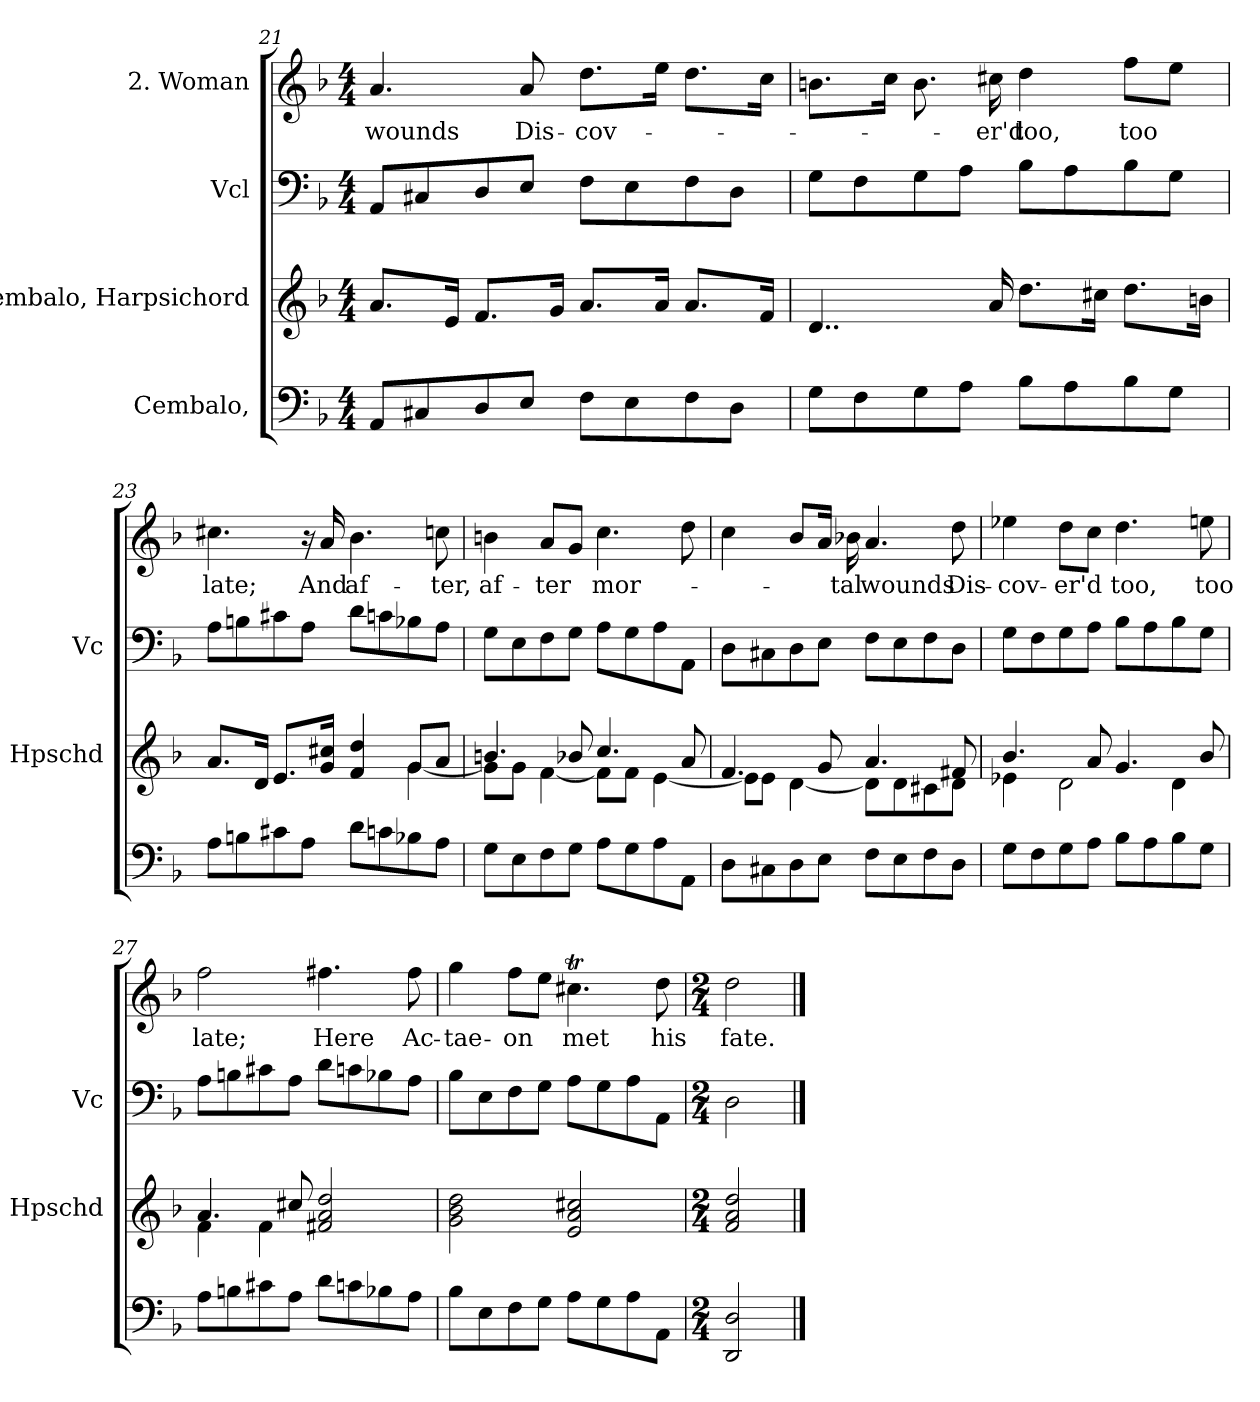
**kern	**kern	**kern	**kern	**text
*part4	*part3	*part2	*part1	*part1
*staff4	*staff3	*staff2	*staff1	*staff1
*I"Cembalo,	*I"Cembalo, Harpsichord	*I"Vcl	*I"2. Woman	*
*	*I'Hpschd	*I'Vc	*	*
*clefF4	*clefG2	*clefF4	*clefG2	*
*k[b-]	*k[b-]	*k[b-]	*k[b-]	*
*M4/4	*M4/4	*M4/4	*M4/4	*
=21	=21	=21	=21	=21
!	!	!	!	!LO:LY:b
8AA/L	8.a/L	8AA/L	4.a/	wounds
8C#X/	.	8C#X/	.	.
.	16e/Jk	.	.	.
8D/	8.f/L	8D/	.	.
!	!	!	!	!LO:LY:b
8E/J	.	8E/J	8a/	Dis-
.	16g/Jk	.	.	.
!	!	!	!	!LO:LY:b
8F\L	8.a/L	8F\L	8.dd\L	-cov-
8E\	.	8E\	.	.
.	16a/Jk	.	16ee\Jk	.
8F\	8.a/L	8F\	8.dd\L	.
8D\J	.	8D\J	.	.
.	16f/Jk	.	16cc\Jk	.
=22	=22	=22	=22	=22
8G\L	4..d/	8G\L	8.bn\L	.
8F\	.	8F\	.	.
.	.	.	16cc\Jk	.
8G\	.	8G\	8.b\	.
8A\J	.	8A\J	.	.
!	!	!	!	!LO:LY:b
.	16a/	.	16cc#X\	-er'd
!	!	!	!	!LO:LY:b
8B-\L	8.dd\L	8B-\L	4dd\	too,
8A\	.	8A\	.	.
.	16cc#X\Jk	.	.	.
!	!	!	!	!LO:LY:b
8B-\	8.dd\L	8B-\	8ff\L	too
8G\J	.	8G\J	8ee\J	.
.	16bn\Jk	.	.	.
!!LO:LB:g=z
=23	=23	=23	=23	=23
*	*^	*	*	*
!	!	!	!	!	!LO:LY:b
8A\L	8.a/L	2.ryy	8A\L	4.cc#X\	late;
8Bn\	.	.	8Bn\	.	.
.	16d/Jk	.	.	.	.
8c#X\	8.e/L	.	8c#X\	.	.
8A\J	.	.	8A\J	16r	.
!	!	!	!	!	!LO:LY:b
.	16g/ 16cc#X/Jk	.	.	16a/	And
!	!	!	!	!	!LO:LY:b
8d\L	4f/ 4dd/	.	8d\L	4.b-\	af-
8cn\	.	.	8cn\	.	.
8B-X\	8g/L	[4g\	8B-X\	.	.
!	!	!	!	!	!LO:LY:b
8A\J	8a/J	.	8A\J	8ccn\	-ter,
=24	=24	=24	=24	=24	=24
!	!	!	!	!	!LO:LY:b
8G\L	4.bn/	8g\L]	8G\L	4bn\	af-
8E\	.	8g\J	8E\	.	.
!	!	!	!	!	!LO:LY:b
8F\	.	[4f\	8F\	8a/L	-ter
8G\J	8b-X/	.	8G\J	8g/J	.
!	!	!	!	!	!LO:LY:b
8A\L	4.cc/	8f\L]	8A\L	4.cc\	mor-
8G\	.	8f\J	8G\	.	.
8A\	.	[4e\	8A\	.	.
8AA\J	8a/	.	8AA\J	8dd\	.
=25	=25	=25	=25	=25	=25
8D\L	4.f/	8e\L]	8D\L	4cc\	.
8C#X\	.	8e\J	8C#X\	.	.
8D\	.	[4d\	8D\	8b-/L	.
8E\J	8g/	.	8E\J	16a/Jk	.
!	!	!	!	!	!LO:LY:b
.	.	.	.	16b-X\	-tal
!	!	!	!	!	!LO:LY:b
8F\L	4.a/	8d\L]	8F\L	4.a/	wounds
8E\	.	8d\	8E\	.	.
8F\	.	8c#X\	8F\	.	.
!	!	!	!	!	!LO:LY:b
8D\J	8f#X/	8d\J	8D\J	8dd\	Dis-
!!LO:LB:g=z
=26	=26	=26	=26	=26	=26
!	!	!	!	!	!LO:LY:b
8G\L	4.b-/	4e-X\	8G\L	4ee-X\	-cov-
8F\	.	.	8F\	.	.
!	!	!	!	!	!LO:LY:b
8G\	.	2d\	8G\	8dd\L	-er'd
8A\J	8a/	.	8A\J	8cc\J	.
!	!	!	!	!	!LO:LY:b
8B-\L	4.g/	.	8B-\L	4.dd\	too,
8A\	.	.	8A\	.	.
8B-\	.	4d\	8B-\	.	.
!	!	!	!	!	!LO:LY:b
8G\J	8b-/	.	8G\J	8een\	too
=27	=27	=27	=27	=27	=27
!	!	!	!	!	!LO:LY:b
8A\L	4.a/	4f\	8A\L	2ff\	late;
8Bn\	.	.	8Bn\	.	.
8c#X\	.	4f\	8c#X\	.	.
8A\J	8cc#X/	.	8A\J	.	.
!	!	!	!	!	!LO:LY:b
8d\L	2f#X/ 2a/ 2dd/	2ryy	8d\L	4.ff#X\	Here
8cn\	.	.	8cn\	.	.
8B-X\	.	.	8B-X\	.	.
!	!	!	!	!	!LO:LY:b
8A\J	.	.	8A\J	8ff#\	Ac-
*	*v	*v	*	*	*
=28	=28	=28	=28	=28
!	!	!	!	!LO:LY:b
8B-\L	2g\ 2b-\ 2dd\	8B-\L	4gg\	-tae-
8E\	.	8E\	.	.
!	!	!	!	!LO:LY:b
8F\	.	8F\	8ff\L	-on
8G\J	.	8G\J	8ee\J	.
!	!	!	!	!LO:LY:b
8A\L	2e/ 2a/ 2cc#X/	8A\L	4.cc#Xt\	met
8G\	.	8G\	.	.
8A\	.	8A\	.	.
!	!	!	!	!LO:LY:b
8AA\J	.	8AA\J	8dd\	his
=29	=29	=29	=29	=29
*M2/4	*M2/4	*M2/4	*M2/4	*
!	!	!	!	!LO:LY:b
2DD/ 2D/	2f/ 2a/ 2dd/	2D\	2dd\	fate.
==	==	==	==	==
*-	*-	*-	*-	*-
